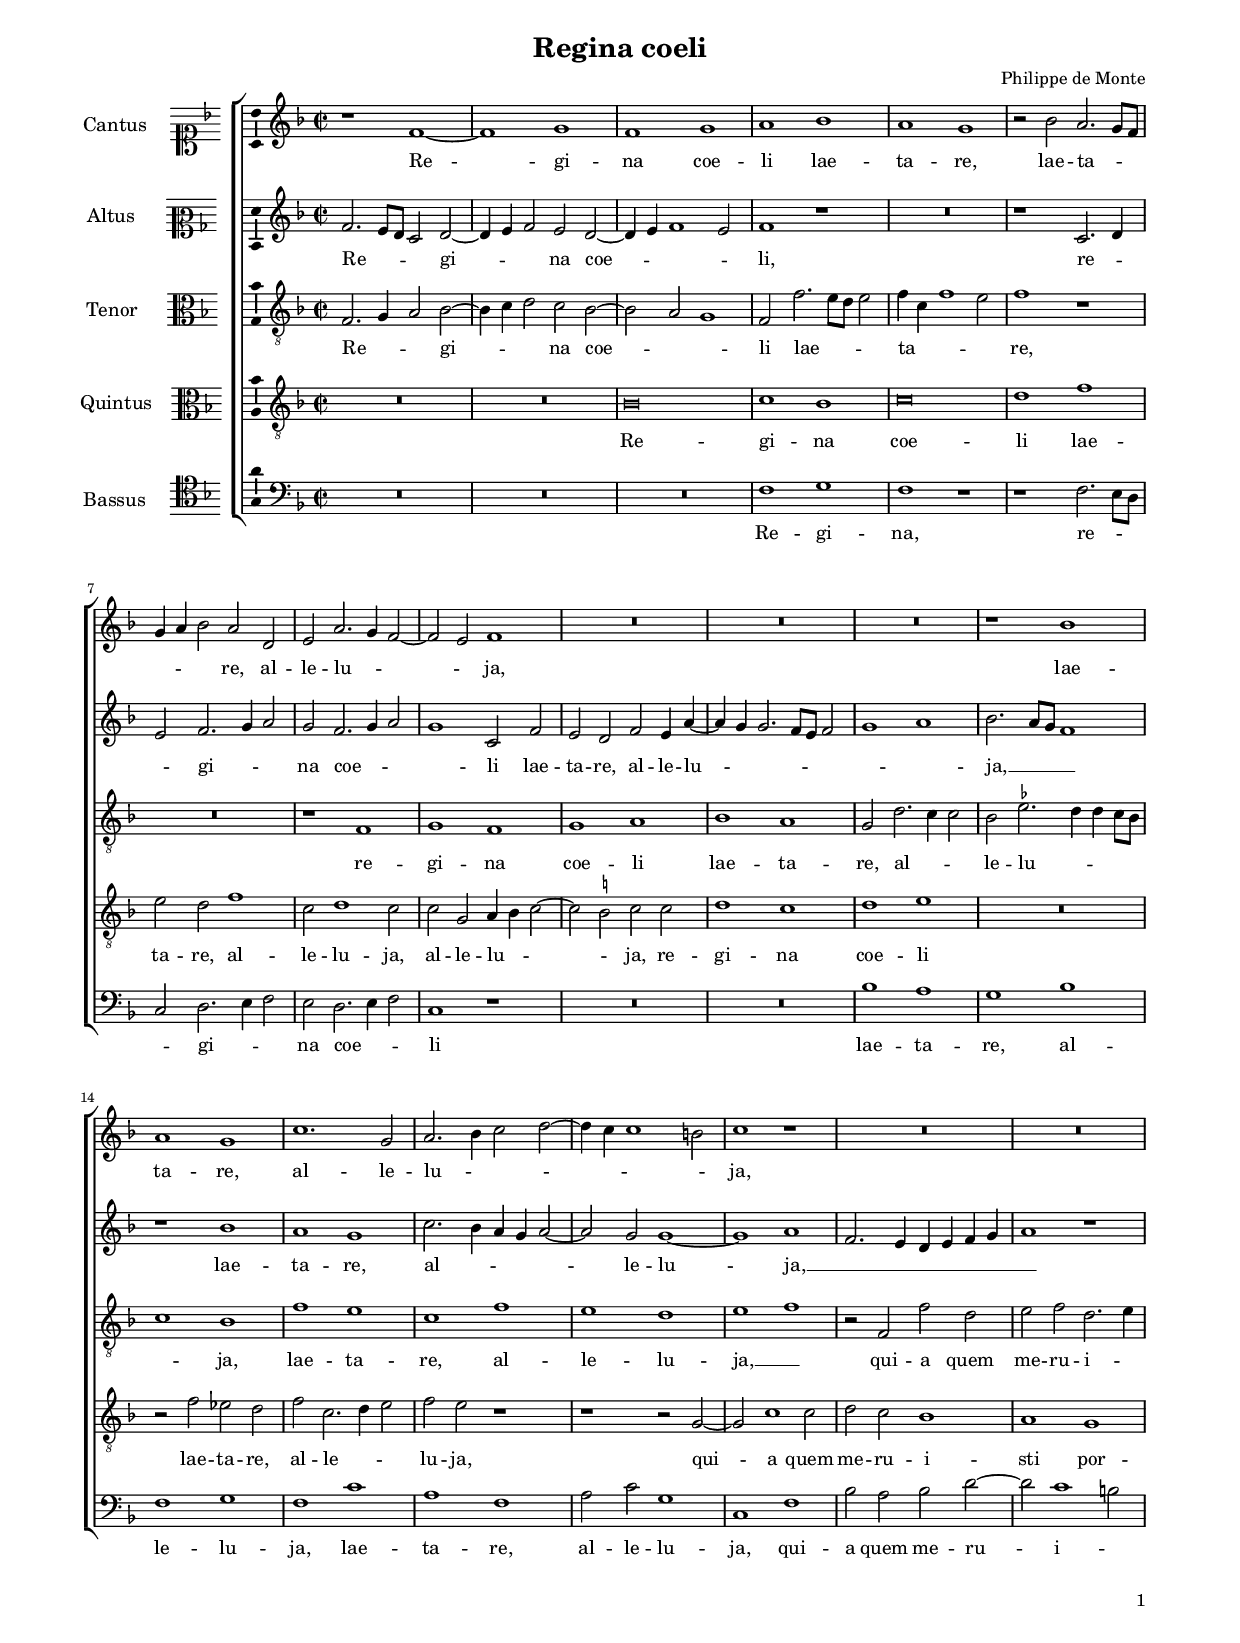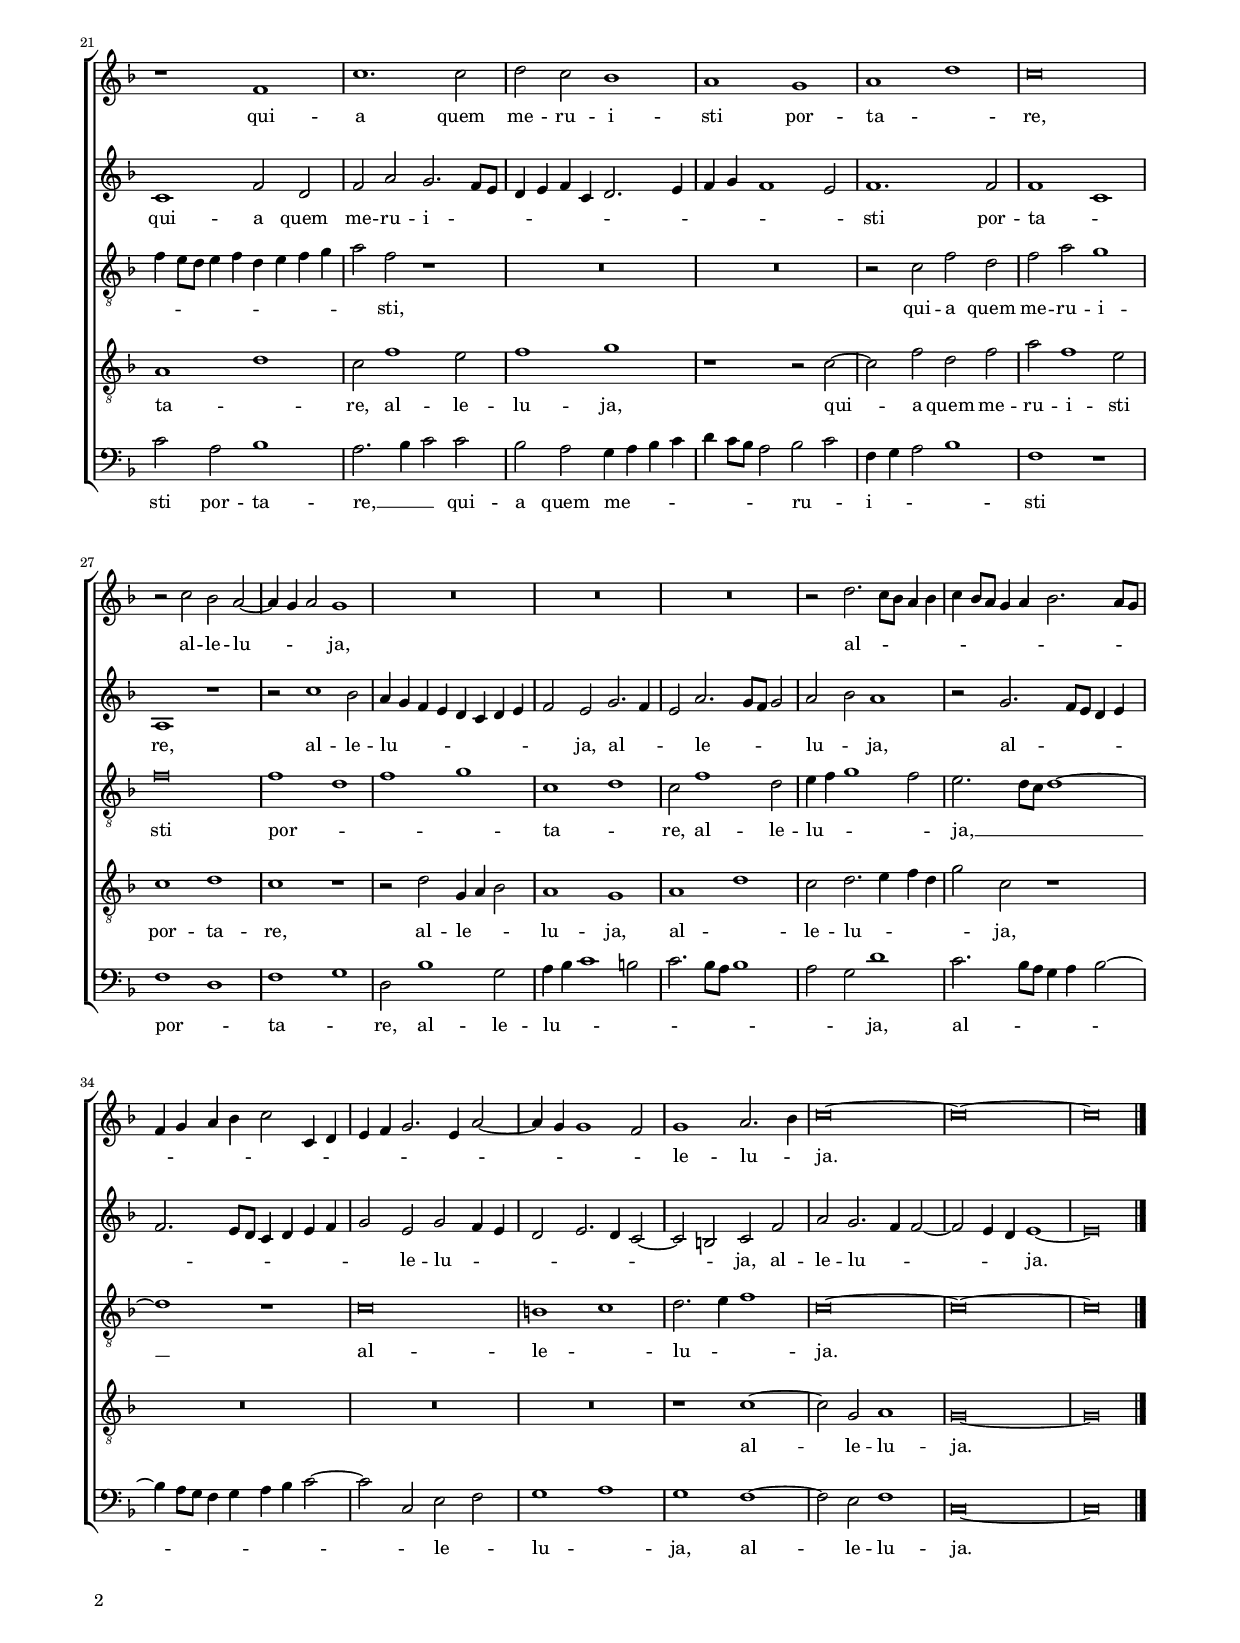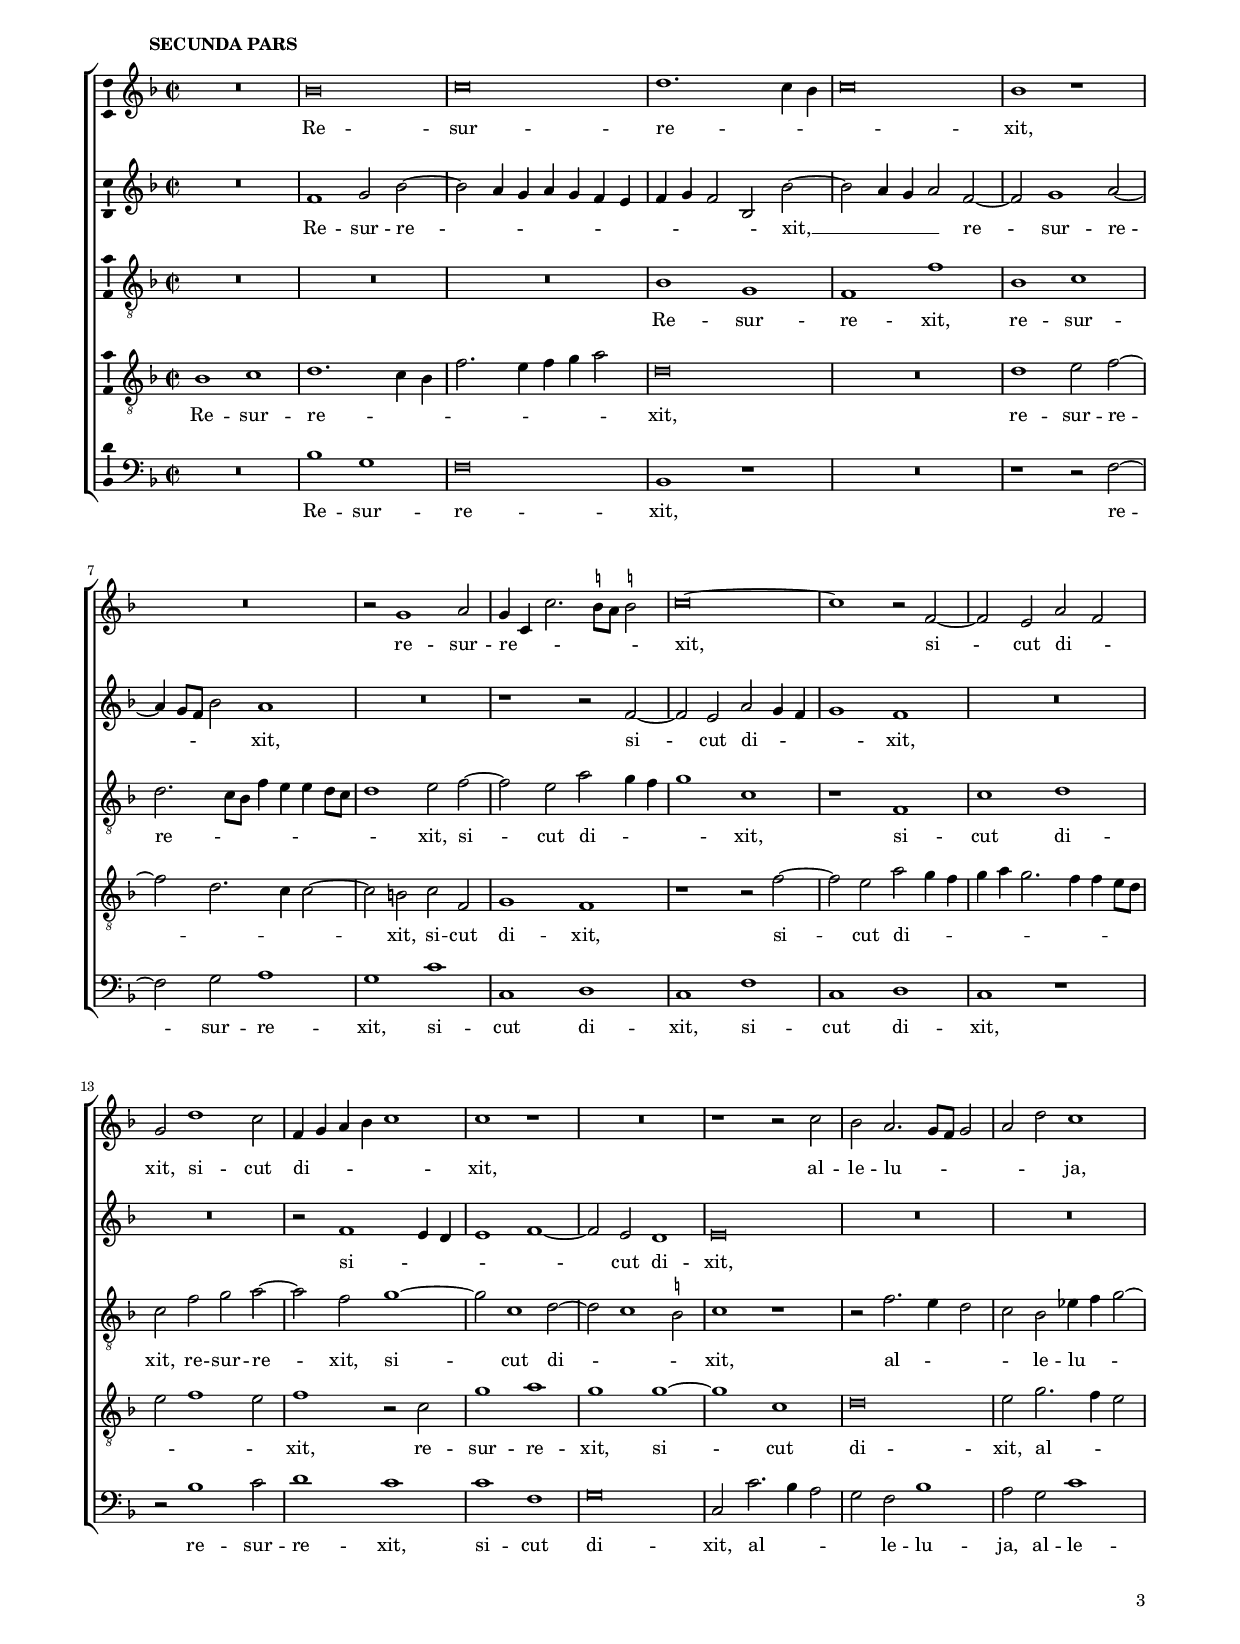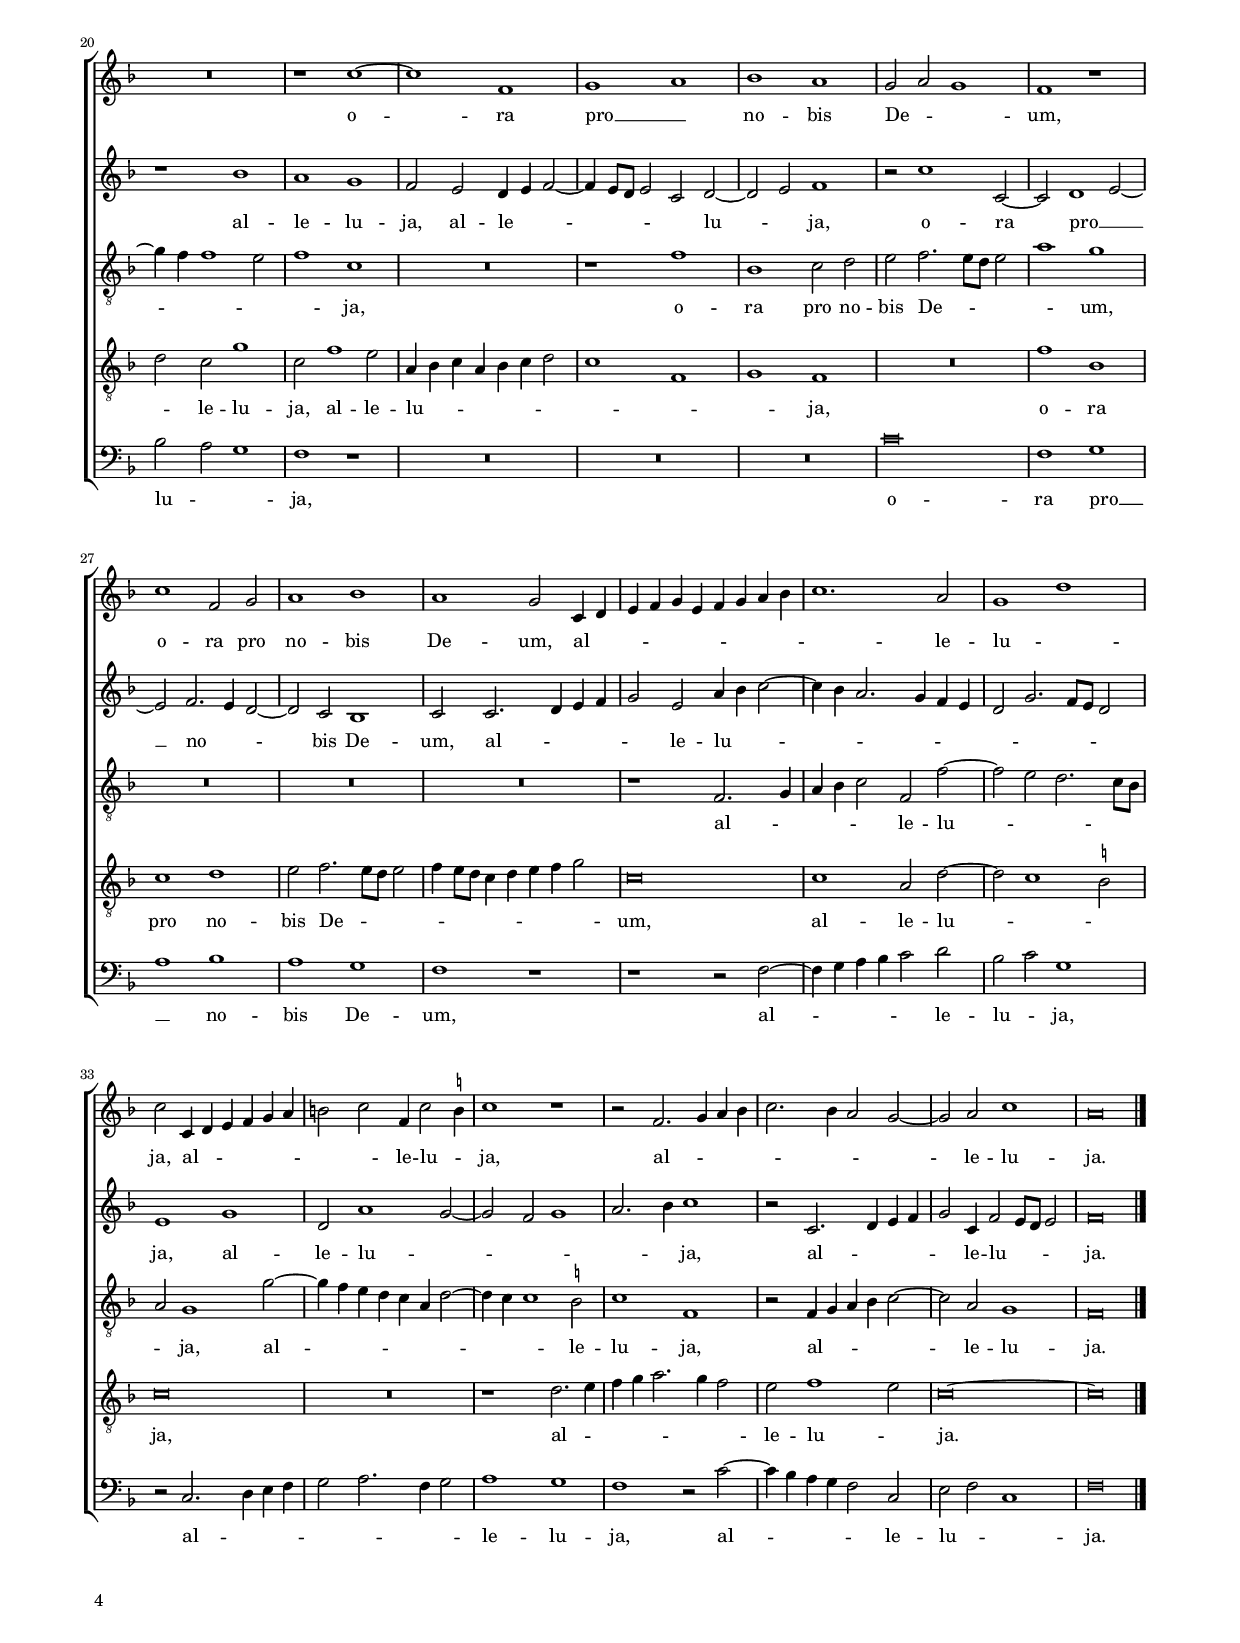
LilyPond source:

\header
{
  title="Regina coeli"
  composer="Philippe de Monte"
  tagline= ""
}

\version "2.22.0"
\language deutsch
#(set-global-staff-size 15)
% #(set-default-paper-size "letter")
#(ly:set-option 'point-and-click #f)


	
	ficta = { \once \set suggestAccidentals = ##t }
	
	forget = #(define-music-function (music) (ly:music?) #{
		\accidentalStyle forget
		$music
		\accidentalStyle default
		#})
	

\paper
	{
	top-margin = 1.8 \cm
	bottom-margin = 1.2 \cm
	left-margin = 1.6 \cm
	right-margin = 1.6 \cm
	ragged-bottom = ##f
	ragged-last-bottom = ##t
	print-page-number = ##f
	score-system-spacing = #'((basic-distance . 16) (minimum-distance . 14) (padding . 5) (strechability . 150))
	system-system-spacing = #'((basic-distance . 16) (minimum-distance . 14) (padding . 5) (strechability . 150))
    oddFooterMarkup=\markup   \fill-line { "" \fromproperty #'page:page-number-string }
    evenFooterMarkup=\markup  \fill-line { \fromproperty #'page:page-number-string "" }
    last-bottom-spacing = #'((basic-distance . 12) (minimum-distance . 7) (padding . 4))
%	systems-per-page = 3
%	page-count = 4
%	min-systems-per-page = 3
	}

global = {
    % \set Staff.autoBeaming = ##f
	\key f \major
	\time 2/2 \set Score.measureLength = #(ly:make-moment 2/1)
    \set Score.tempoHideNote = ##t
    \tempo 2 = 90
    \skip 1*2*40 \bar "|."
	}
	

incipitcantus = \markup { \score {
	{
	\set Staff.instrumentName = \markup { \fontsize #1 "Cantus" }
	\key f \major
	\clef soprano
	s4 \bar ""
	}
	\layout  {
	raggedright = ##t
	indent = 1.8 \cm
	line-width = 2.5 \cm
	\context { \Staff \remove Time_signature_engraver }
	\override Staff.Clef.Y-extent = #'(0 . 0)
	}} \hspace #1 }
      
      
incipitaltus = \markup { \score {
	{
	\set Staff.instrumentName = \markup { \fontsize #1 "Altus" }
	\key f \major
	\clef mezzosoprano
	s4 \bar ""
	}
	\layout  {
	raggedright = ##t
	indent = 1.8 \cm
	line-width = 2.5 \cm
	\context { \Staff \remove Time_signature_engraver }
	\override Staff.Clef.Y-extent = #'(0 . 0)
	}} \hspace #1 }


incipittenor = \markup { \score {
	{
	\set Staff.instrumentName = \markup { \fontsize #1 "Tenor" }
	\key f \major
	\clef alto
	s4 \bar ""
	}
	\layout  {
	raggedright = ##t
	indent = 1.8 \cm
	line-width = 2.5 \cm
	\context { \Staff \remove Time_signature_engraver }
	\override Staff.Clef.Y-extent = #'(0 . 0)
	}} \hspace #1 }
  
      
incipitquintus = \markup { \score {
	{
	\set Staff.instrumentName = \markup { \fontsize #1 "Quintus" }
	\key f \major
	\clef alto
	s4 \bar ""
	}
	\layout  {
	raggedright = ##t
	indent = 1.8 \cm
	line-width = 2.5 \cm
	\context { \Staff \remove Time_signature_engraver }
	\override Staff.Clef.Y-extent = #'(0 . 0)
	}} \hspace #1 }
    
      
incipitbassus = \markup { \score {
	{
	\set Staff.instrumentName = \markup { \fontsize #1 "Bassus" }
	\key f \major
	\clef tenor
	s4 \bar ""
	}
	\layout  {
	raggedright = ##t
	indent = 1.8 \cm
	line-width = 2.5 \cm
	\context { \Staff \remove Time_signature_engraver }
	\override Staff.Clef.Y-extent = #'(0 . 0)
	}} \hspace #1 }


cantus =  \relative c''
	{
	r1 f,~
	f1 g
	f1 g
	a1 b
%5
	a1 g |
	r2 b a2. g8 f \break
	g4 a b2 a d,
	e2 a2. g4 f2~
	f2 e f1
%10
	R\breve |
	R\breve
	R\breve
	r1 b \break
	a1 g
%15
	c1. g2 |
	a2. b4 c2 d~
	d4 c c1 h2
	c1 r
	R\breve
%20
	R\breve | \pageBreak
	r1 f,
	c'1. c2
	d2 c b1
	a1 g
%25
	a1 d |
	c\breve \break
	r2 c b a~
	a4 g a2 g1
	R\breve
%30
	R\breve |
	R\breve
	r2 d'2. c8 b a4 b
	c4 b8 a g4 a b2. a8 g \break
	f4 g a b c2 c,4 d
%35
	e4 f g2. e4 a2~ |
	a4 g g1 f2
	g1 a2. b4
	c\breve~
	c\breve~
%40
	c\breve | \pageBreak
	}


altus =  \relative c'
	{
	f2. e8 d c2 d~
	d4 e f2 e d~
	d4 e f1 e2
	f1 r
%5
	R\breve |
	r1 c2. d4
	e2 f2. g4 a2
	g2 f2. g4 a2
	g1 c,2 f
%10
	e2 d f e4 a~ |
	a4 g g2. f8 e f2
	g1 a
	b2. a8 g f1
	r1 b
%15
	a1 g |
	c2. b4 a g a2~
	a2 g g1~
	g1 a
	f2. e4 d e f g
%20
	a1 r |
	c,1 f2 d
	f2 a g2. f8 e
	d4 e f c d2. e4
	f4 g f1 e2
%25
	f1. f2 |
	f1 c
	a1 r
	r2 c'1 b2
	a4 g f e d c d e
%30
	f2 e g2. f4 |
	e2 a2. g8 f g2
	a2 b a1
	r2 g2. f8 e d4 e
	f2. e8 d c4 d e f
%35
	g2 e g f4 e |
	d2 e2. d4 c2~
	c2 h c f
	a2 g2. f4 f2~
	f2 e4 d e1~
%40
	e\breve |
	}


tenor =  \relative c'
	{
	f,2. g4 a2 b~
	b4 c d2 c b~
	b2 a g1
	f2 f'2. e8 d e2
%5
	f4 c f1 e2 |
	f1 r
	R\breve
	r1 f,
	g1 f
%10
	g1 a |
	b1 a
	g2 d'2. c4 c2
	b2 \ficta es2. d4 d c8 b
	c1 b
%15
	f'1 e |
	c1 f
	e1 d
	e1 f
	r2 f, f' d
%20
	e2 f d2. e4 |
	f4 e8 d e4 f d4 e f g
	a2 f r1
	R\breve
	R\breve
%25
	r2 c f d |
	f2 a g1
	f\breve
	f1 d
	f1 g
%30
	c,1 d |
	c2 f1 d2
	e4 f g1 f2
	e2. d8 c d1~
	d1 r
%35
	c\breve |
	h1 c
	d2. e4 f1
	c\breve~
	c\breve~
%40
    c\breve |
	}


quintus  =  \relative c'
	{
	R\breve
	R\breve
	b\breve
	c1 b
%5
	c\breve |
	d1 f
	e2 d f1
	c2 d1 c2
	c2 g a4 b c2~
%10
	c2 \ficta h c c |
	d1 c
	d1 e
	R\breve
	r2 f es2 d
%15
	f2 c2. d4 e2 |
	f2 e r1
	r1 r2 g,~
	g2 c1 c2
	d2 c b1
%20
	a1 g |
	a1 d
	c2 f1 e2
	f1 g
	r1 r2 c,~
%25
	c2 f d f |
	a2 f1 e2
	c1 d
	c1 r
	r2 d g,4 a b2
%30
	a1 g |
	a1 d
	c2 d2. e4 f d
	g2 c, r1
	R\breve
%35
	R\breve |
	R\breve
	r1 c~
	c2 g a1
	g\breve~
%40
	g\breve |
	}


bassus  =  \relative c
	{
	R\breve
	R\breve
	R\breve
	f1 g
%5
	f1 r |
	r1 f2. e8 d
	c2 d2. e4 f2
	e2 d2. e4 f2
	c1 r
%10
	R\breve |
	R\breve
	b'1 a
	g1 b
	f1 g
%15
	f1 c' |
	a1 f
	a2 c g1
	c,1 f
	b2 a b d~
%20
	d2 c1 h2 |
	c2 a b1
	a2. b4 c2 c
	b2 a g4 a b c
	d4 c8 b a2 b c
%25
	f,4 g a2 b1 |
	f1 r
	f1 d
	f1 g
	d2 b'1 g2
%30
	a4 b c1 h2 |
	c2. b8 a b1
	a2 g d'1
	c2. b8 a g4 a b2~
	b4 a8 g f4 g a b c2~
%35
	c2 c, e f |
	g1 a
	g1 f~
	f2 e f1
	c\breve~
%40
	c\breve |
	}


lyricscantus = \lyricmode {
	Re -- gi -- na coe -- li
    lae -- ta -- re,
    lae -- ta -- _ _ _ _ _ re,
    al -- le -- lu -- _ _ _ ja,
    lae -- ta -- re,
    al -- le -- lu -- _ _ _ _ _ _ ja,
    qui -- a quem me -- ru -- i -- sti por -- ta -- _ re,
    al -- le -- lu -- _ _ ja,
    al -- _ _ _ _ _ _ _ _ _ _ _ _ _ _ _ _ _ _ _ _ _ _ _ _ _ _ _ le -- lu -- _ ja.
	}


lyricsaltus = \lyricmode {
	Re -- _ _ _ gi -- _ _ na coe -- _ _ _ li,
    re -- _ _ gi -- _ _ na coe -- _ _ _ li
    lae -- ta -- re,
    al -- le -- lu -- _ _ _ _ _ _ _ ja, __ _ _ _
    lae -- ta -- re,
    al -- _ _ _ _ le -- lu -- ja, __ _ _ _ _ _ _ _
    qui -- a quem me -- ru -- i -- _ _ _ _ _ _ _ _ _ _ _ _ sti por -- ta -- _ re,
    al -- le -- lu -- _ _ _ _ _ _ _ _ ja,
    al -- _ _ le -- _ _ _ lu -- _ ja,
    al -- _ _ _ _ _ _ _ _ _ _ _ _ le -- lu -- _ _ _ _ _ _ _ ja,
    al -- le -- lu -- _ _ _ _ ja.
	}


lyricstenor = \lyricmode {
	Re -- _ _ gi -- _ _ na coe -- _ _ li
    lae -- _ _ _ ta -- _ _ _ re,
    re -- gi -- na coe -- li
    lae -- ta -- re,
    al -- _ _ le -- lu -- _ _ _ _ _ ja,
    lae -- ta -- re,
    al -- le -- lu -- ja, __ _
    qui -- a quem me -- ru -- i -- _ _ _ _ _ _ _ _ _ _ _ sti,
    qui -- a quem me -- ru -- i -- sti por -- _ _ _ ta -- _ re,
    al -- le -- lu -- _ _ _ ja, __ _ _ _
    al -- le -- _ lu -- _ _ ja.
	}


lyricsquintus = \lyricmode {
	Re -- gi -- na coe -- li
    lae -- ta -- re,
    al -- le -- lu -- ja,
    al -- le -- lu -- _ _ _ ja,
    re -- gi -- na coe -- li
    lae -- ta -- re,
    al -- le -- _ _ lu -- ja,
    qui -- a quem me -- ru -- i -- sti por -- ta -- _ re,
    al -- le -- lu -- ja,
    qui -- a quem me -- ru -- i -- sti por -- ta -- re,
    al -- le -- _ _ lu -- ja,
    al -- _ le -- lu -- _ _ _ _ ja,
    al -- le -- lu -- ja.
	}


lyricsbassus = \lyricmode {
	Re -- gi -- na,
    re -- _ _ _ gi -- _ _ na coe -- _ _ li
    lae -- ta -- re,
    al -- le -- lu -- ja,
    lae -- ta -- re,
    al -- le -- lu -- ja,
    qui -- a quem me -- ru -- i -- _ sti por -- ta -- re, __ _ _
    qui -- a quem me -- _ _ _ _ _ _ _ ru -- _ i -- _ _ _ sti por -- _ ta -- _ re,
    al -- le -- lu -- _ _ _ _ _ _ _ _ _ ja,
    al -- _ _ _ _ _ _ _ _ _ _ _ _ _ le -- _ lu -- _ ja,
    al -- le -- lu -- ja.
	}


\score
{  
	\transpose c c {
	\new ChoirStaff \with { \override StaffGrouper.staff-staff-spacing.basic-distance = #12 }
	<<

	\new Staff << \global
	\new Voice="v1" {
		\set Staff.instrumentName=\incipitcantus
		\set Staff.midiInstrument = "reed organ"
		\clef violin
		\cantus }
	\new Lyrics \lyricsto "v1" {\lyricscantus }
	>>


	\new Staff << \global
	\new Voice="v2" {
		\set Staff.instrumentName=\incipitaltus
		\set Staff.midiInstrument = "reed organ"
        \clef violin % "G_8"
		\altus}
	\new Lyrics \lyricsto "v2" {\lyricsaltus }
	>>
    

	\new Staff << \global
	\new Voice="v3" {
		\set Staff.instrumentName=\incipittenor
		\set Staff.midiInstrument = "reed organ"
		\clef "G_8"
		\tenor }
	\new Lyrics \lyricsto "v3" {\lyricstenor }
	>>    
    

	\new Staff << \global
	\new Voice="v5" {
		\set Staff.instrumentName=\incipitquintus
		\set Staff.midiInstrument = "reed organ"
		\clef "G_8"
		\quintus}
	\new Lyrics \lyricsto "v5" {\lyricsquintus }
	>>


	\new Staff << \global
	\new Voice="v4" {
		\set Staff.instrumentName=\incipitbassus
		\set Staff.midiInstrument = "reed organ"
		\clef bass
		\bassus }
	\new Lyrics \lyricsto "v4" {\lyricsbassus}
	>>

	>>
	} % transpose

	\layout
	{
	indent = 2.5 \cm
	\context { \Staff \override TimeSignature.break-visibility = #end-of-line-invisible }
	\context { \Lyrics \override VerticalAxisGroup.nonstaff-relatedstaff-spacing.padding = #1.4 }
%	\context { \Lyrics \override LyricText.font-size = #1 }
	\context { \Staff \consists "Ambitus_engraver" }
	\context { \Score \override BarNumber.padding = #2 }
	\context { \Voice \override NoteHead.style = #'baroque }
	}


\midi
	{
	}

}

%%%%%%%%%%%%%%%%%%%%  SECUNDA PARS %%%%%%%%%%%%%%%%%%%%


global = {
	\key f \major
	\time 2/2 \set Score.measureLength = #(ly:make-moment 2/1)
    \set Score.tempoHideNote = ##t
    \tempo 2 = 90
    \skip 1*2*39 \bar "|."
	}


cantus =  \relative c''
	{
    R\breve
	b\breve
	c\breve
	d1. c4 b
%5
	c\breve |
	b1 r
	R\breve
	r2 g1 a2
	g4 c, c'2. \stemDown \ficta h8 a \stemNeutral \ficta h!2
%10
	c\breve~ |
	c1 r2 f,~
	f2 e a f
	g2 d'1 c2
	f,4 g a b c1
%15
	c1 r |
	R\breve
	r1 r2 c
	b2 a2. g8 f g2
	a2 d c1
%20
	R\breve |
	r1 c~
	c1 f,
	g1 a
	b1 a
%25
	g2 a g1 |
	f1 r
	c'1 f,2 g
	a1 b
	a1 g2 c,4 d
%30
	e4 f g e f g a b |
	c1. a2
	g1 d'
	c2 c,4 d e f g a
	h2 c f,4 c'2 \ficta h!4
%35
	c1 r |
	r2 f,2. g4 a b
	c2. b4 a2 g~
	g2 a c1
	a\breve |
	}


altus =  \relative c'
	{
	R\breve
	f1 g2 b~
	b2 a4 g a4 g f e
	f4 g f2 b, b'~
%5
	b2 a4 g a2 f~ |
	f2 g1 a2~
	a4 g8 f b2 a1
	R\breve
	r1 r2 f~
%10
	f2 e a g4 f |
	g1 f
	R\breve
	R\breve
	r2 f1 e4 d
%15
	e1 f~ |
	f2 e d1
	e\breve
	R\breve
	R\breve
%20
	r1 b' |
	a1 g
	f2 e d4 e f2~
	f4 e8 d e2 c d~
	d2 e f1
%25
	r2 c'1 c,2~ |
	c2 d1 e2~
	e2 f2. e4 d2~
	d2 c b1
	c2 c2. d4 e f
%30
	g2 e a4 b c2~ |
	c4 b a2. g4 f e
	d2 g2. f8 e d2
	e1 g
	d2 a'1 g2~
%35
	g2 f g1 |
	a2. b4 c1
	r2 c,2. d4 e f
	g2 c,4 f2 e8 d e2
	f\breve |
	}


tenor =  \relative c'
	{
	R\breve
	R\breve
	R\breve
	b1 g
%5
	f1 f' |
	b,1 c
	d2. c8 b f'4 e e d8 c
	d1 e2 f~
	f2 e a g4 f
%10
	g1 c, |
	r1 f,
	c'1 d
	c2 f g a~
	a2 f g1~
%15
	g2 c,1 d2~ |
	d2 c1 \ficta h2
	c1 r
	r2 f2. e4 d2
	c2 b es4 f g2~
%20
	g4 f f1 e2 |
	f1 c
	R\breve
	r1 f
	b,1 c2 d
%25
	e2 f2. e8 d e2 |
	a1 g
	R\breve
	R\breve
	R\breve
%30
	r1 f,2. g4 |
	a4 b c2 f, f'~
	f2 e d2. c8 b
	a2 g1 g'2~
	g4 f e d c a d2~
%35
	d4 c c1 \ficta h2 |
	c1 f,
	r2 f4 g a b c2~
	c2 a g1
	f\breve |
	}


quintus  =  \relative c'
	{
	b1 c
	d1. c4 b
	f'2. e4 f g a2
	d,\breve
%5
	R\breve |
	d1 e2 f~
	f2 d2. c4 c2~
	c2 h c f,
	g1 f
%10
	r1 r2 f'~ |
	f2 e a g4 f
	g4 a g2. f4 f e8 d
	e2 f1 e2
	f1 r2 c
%15
	g'1 a |
	g1 g~
	g1 c,
	d\breve
	e2 g2. f4 e2
%20
	d2 c g'1 |
	c,2 f1 e2
	a,4 b c a b c d2
	c1 f,
	g1 f
%25
	R\breve |
	f'1 b,
	c1 d
	e2 f2. e8 d e2
	f4 e8 d c4 d e f g2
%30
	c,\breve |
	c1 a2 d~
	d2 c1 \ficta h2
	c\breve
	R\breve
%35
	r1 d2. e4 |
	f4 g a2. g4 f2
	e2 f1 e2
	c\breve~
	c\breve |
	}


bassus  =  \relative c
	{
	R\breve
	b'1 g
	f\breve
	b,1 r
%5
	R\breve |
	r1 r2 f'~
	f2 g a1
	g1 c
	c,1 d
%10
	c1 f |
	c1 d
	c1 r
	r2 b'1 c2
	d1 c
%15
	c1 f, |
	g\breve
	c,2 c'2. b4 a2
	g2 f b1
	a2 g c1
%20
	b2 a g1 |
	f1 r
	R\breve
	R\breve
	R\breve
%25
	c'\breve |
	f,1 g
	a1 b
	a1 g
	f1 r
%30
	r1 r2 f~ |
	f4 g a b c2 d
	b2 c g1
	r2 c,2. d4 e f
	g2 a2. f4 g2
%35
	a1 g |
	f1 r2 c'~
	c4 b a g f2 c
	e2 f c1
	f\breve |
	}


lyricscantus = \lyricmode {
	Re -- sur -- re -- _ _ _ xit,
    re -- sur -- re -- _ _ _ _ _ xit,
    si -- cut di -- _ xit,
    si -- cut di -- _ _ _ _ xit,
    al -- le -- lu -- _ _ _ _ _ ja,
    o -- ra pro __ _ no -- bis De -- _ _ um,
    o -- ra pro no -- bis De -- um,
    al -- _ _ _ _ _ _ _ _ _ _ le -- lu -- _ ja,
    al -- _ _ _ _ _ _ _ le -- lu -- _ ja,
    al -- _ _ _ _ _ _ _ le -- lu -- ja.
	}


lyricsaltus = \lyricmode {
	Re -- sur -- re -- _ _ _ _ _ _ _ _ _ _ xit, __ _ _ _
    re -- sur -- re -- _ _ _ xit,
    si -- cut di -- _ _ _ xit,
    si -- _ _ _ _ cut di -- xit,
    al -- le -- lu -- ja,
    al -- le -- _ _ _ _ _ _ lu -- _ ja,
    o -- ra pro __ _ no -- _ _ bis De -- um,
    al -- _ _ _ _ le -- lu -- _ _ _ _ _ _ _ _ _ _ _ _ ja,
    al -- le -- lu -- _ _ _ _ _ ja,
    al -- _ _ _ _ le -- lu -- _ _ _ ja.
	}


lyricstenor = \lyricmode {
	Re -- sur -- re -- xit,
    re -- sur -- re -- _ _ _ _ _ _ _ _ xit,
    si -- cut di -- _ _ _ xit,
    si -- cut di -- xit,
    re -- sur -- re -- xit,
    si -- cut di -- _ _ xit,
    al -- _ _ _ le -- lu -- _ _ _ _ _ _ ja,
    o -- ra pro no -- bis De -- _ _ _ _ um,
    al -- _ _ _ _ le -- lu -- _ _ _ _ _ ja,
    al -- _ _ _ _ _ _ _ _ le -- lu -- ja,
    al -- _ _ _ _ le -- lu -- ja.
	}


lyricsquintus = \lyricmode {
	Re -- sur -- re -- _ _ _ _ _ _ _ xit,
    re -- sur -- re -- _ _ _ xit,
    si -- cut di -- xit,
    si -- cut di -- _ _ _ _ _ _ _ _ _ _ _ _ xit,
    re -- sur -- re -- xit,
    si -- cut di -- xit,
    al -- _ _ _ le -- lu -- ja,
    al -- le -- lu -- _ _ _ _ _ _ _ _ _ ja,
    o -- ra pro no -- bis De -- _ _ _ _ _ _ _ _ _ _ _ um,
    al -- le -- lu -- _ _ ja,
    al -- _ _ _ _ _ _ le -- lu -- _ ja.
	}


lyricsbassus = \lyricmode {
	Re -- sur -- re -- xit,
    re -- sur -- re -- xit,
    si -- cut di -- xit,
    si -- cut di -- xit,
    re -- sur -- re -- xit,
    si -- cut di -- xit,
    al -- _ _ _ le -- lu -- ja,
    al -- le -- lu -- _ _ ja,
    o -- ra pro __ _ no -- bis De -- um,
    al -- _ _ _ _ le -- lu -- _ ja,
    al -- _ _ _ _ _ _ _ le -- lu -- ja,
    al -- _ _ _ _ le -- lu -- _ _ ja.
	}


\score
	{  
	\transpose c c {
	\new ChoirStaff \with { \override StaffGrouper.staff-staff-spacing.basic-distance = #12 }
	<<

	\new Staff <<\global
	\new Voice="v1" {
	  %\set Staff.instrumentName=Cantus
      %\set Staff.instrumentName=\incipitcantus
		\set Staff.midiInstrument = "reed organ"
		\clef violin
		\cantus }
	\new Lyrics \lyricsto "v1" {\lyricscantus }
	>>


	\new Staff << \global
	\new Voice="v2" {
	  %\set Staff.instrumentName=Altus
      %\set Staff.instrumentName=\incipitaltus
		\set Staff.midiInstrument = "reed organ"
		\clef violin % "G_8"
		\altus}
	\new Lyrics \lyricsto "v2" {\lyricsaltus }
	>>


	\new Staff <<\global
	\new Voice="v3" {
	  %\set Staff.instrumentName=Tenor
      %\set Staff.instrumentName=\incipittenor
		\set Staff.midiInstrument = "reed organ"
		\clef "G_8"
		\tenor }
	\new Lyrics \lyricsto "v3" {\lyricstenor }
	>>    
     

	\new Staff << \global
	\new Voice="v5" {
	  %\set Staff.instrumentName=Quintus
      %\set Staff.instrumentName=\incipitquintus
		\set Staff.midiInstrument = "reed organ"
		\clef "G_8"
		\quintus}
	\new Lyrics \lyricsto "v5" {\lyricsquintus }
	>>


	\new Staff <<\global
	\new Voice="v4" {
	  %\set Staff.instrumentName=Bassus
      %\set Staff.instrumentName=\incipitbassus
		\set Staff.midiInstrument = "reed organ"
		\clef bass
		\bassus }
	\new Lyrics \lyricsto "v4" {\lyricsbassus}
	>>	
	>>
	} % transpose

	\layout
	{
	indent = 0 \cm
	\context { \Staff \override TimeSignature.break-visibility = #end-of-line-invisible }
	\context { \Lyrics \override VerticalAxisGroup.nonstaff-relatedstaff-spacing.padding = #1.4 }
%	\context { \Lyrics \override LyricText.font-size = #1 }
	\context { \Staff \consists "Ambitus_engraver" }
	\context { \Score \override BarNumber.padding = #2 }
	\context { \Voice \override NoteHead.style = #'baroque }
	}

    \header { piece = \markup { \raise #2 \hspace # 7 \bold "SECUNDA PARS"} }

\midi
	{
	}
	
    }

% EOF
